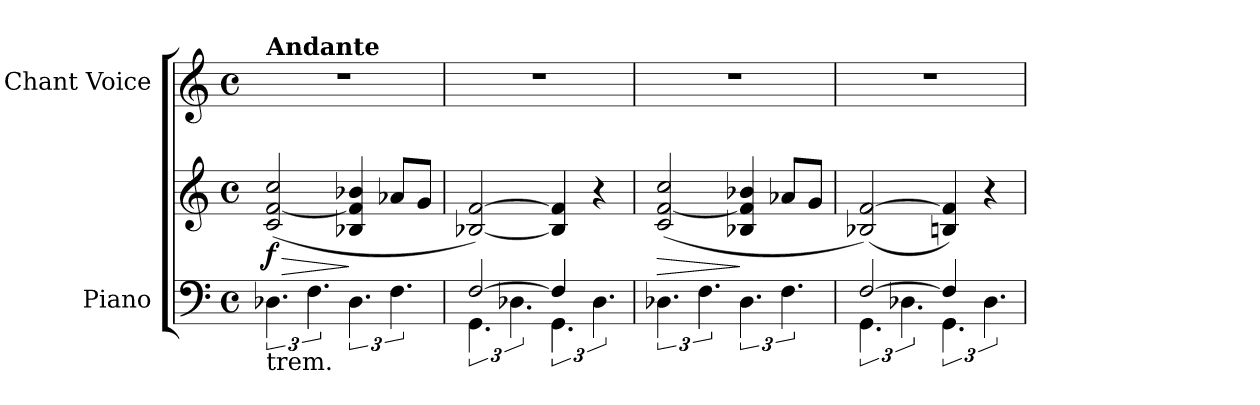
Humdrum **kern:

**kern	**kern	**dynam	**kern
*part2	*part2	*part2	*part1
*staff3	*staff2	*staff2/3	*staff1
*I"Piano	*	*	*I"Chant Voice
*I'Pno	*	*	*
*clefF4	*clefG2	*	*clefG2
*k[]	*k[]	*	*k[]
*M4/4	*M4/4	*	*M4/4
*met(c)	*met(c)	*	*met(c)
=1	=1	=1	=1
!	!	!	!LO:TX:a:B:t=Andante
!LO:TX:b:t=trem.	!	!	!
!	!	!LO:HP:b	!
!	!	!LO:DY:n=1:b	!
6.D-X\	(>2c/ [2f/ 2cc/	> f	1r
6.F\	.	.	.
6.D-\	4B-X/ 4f/] 4b-X/	]	.
6.F\	8a-X/L	.	.
.	8g/J	.	.
=2	=2	=2	=2
*^	*	*	*
[2F/	6.GG\	[2B-X/ [2f/)	.	1r
.	6.D-X\	.	.	.
4F/]	6.GG\	4B-/] 4f/]	.	.
4ryy	6.D-\	4r	.	.
=3	=3	=3	=3	=3
!	!	!	!LO:HP:b	!
*v	*v	*	*	*
6.D-X\	(>2c/ [2f/ 2cc/	>	1r
6.F\	.	.	.
6.D-\	4B-X/ 4f/] 4b-X/	]	.
6.F\	8a-X/L	.	.
.	8g/J	.	.
!!LO:LB:g=z
=4	=4	=4	=4
*^	*	*	*
[2F/	6.GG\	(>2B-X/ [2f/)	.	1r
.	6.D-X\	.	.	.
4F/]	6.GG\	4Bn/ 4f/])	.	.
4ryy	6.D-\	4r	.	.
*v	*v	*	*	*
=	=	=	=
*-	*-	*-	*-
